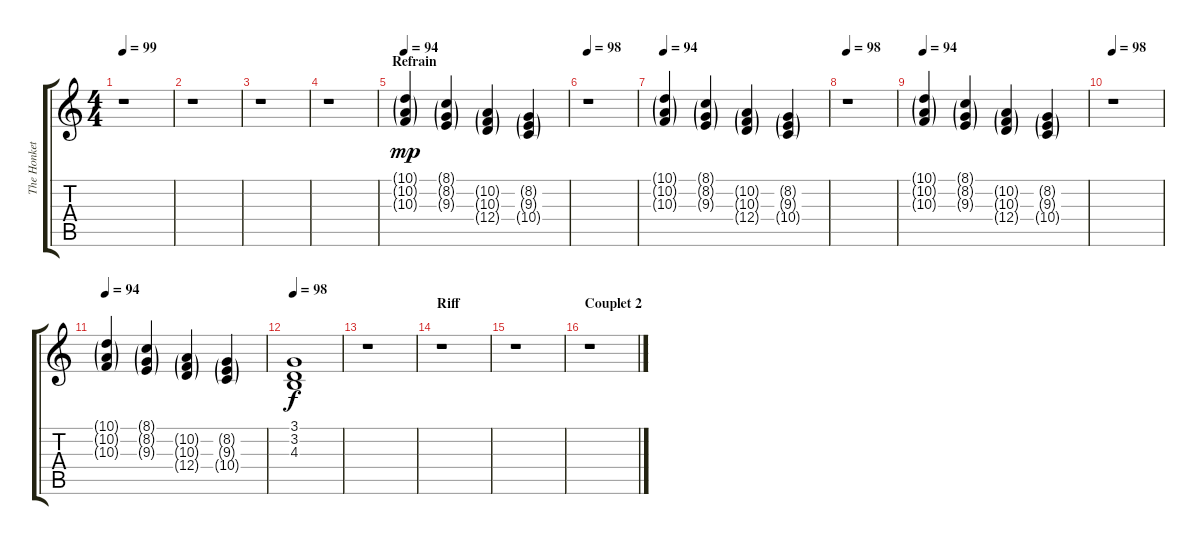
\track ("The Honkettes (back vocal)" "The Honket") {instrument choiraahs}
\staff {score tabs}
\tuning (E4 B3 G3 D3 A2 E2) {hide}
\ts (4 4)
\tempo 99
\clef g2
\ks c
r.1{dy mp} |
r.1 |
r.1 |
r.1 |
\section ("" "Refrain")
\tempo 94
(10.1{g} 10.2{g} 10.3{g}).4 (8.1{g} 8.2{g} 9.3{g}).4 (10.2{g} 10.3{g} 12.4{g}).4 (8.2{g} 9.3{g} 10.4{g}).4 |
\tempo 98
r.1 |
\tempo 94
(10.1{g} 10.2{g} 10.3{g}).4 (8.1{g} 8.2{g} 9.3{g}).4 (10.2{g} 10.3{g} 12.4{g}).4 (8.2{g} 9.3{g} 10.4{g}).4 |
\tempo 98
r.1 |
\tempo 94
(10.1{g} 10.2{g} 10.3{g}).4 (8.1{g} 8.2{g} 9.3{g}).4 (10.2{g} 10.3{g} 12.4{g}).4 (8.2{g} 9.3{g} 10.4{g}).4 |
\tempo 98
r.1 |
\tempo 94
(10.1{g} 10.2{g} 10.3{g}).4 (8.1{g} 8.2{g} 9.3{g}).4 (10.2{g} 10.3{g} 12.4{g}).4 (8.2{g} 9.3{g} 10.4{g}).4 |
\tempo 98
(3.1 3.2 4.3).1{dy f volume 0} |
r.1 |
\section ("" "Riff")
r.1 |
r.1 |
\section ("" "Couplet 2")
r.1
